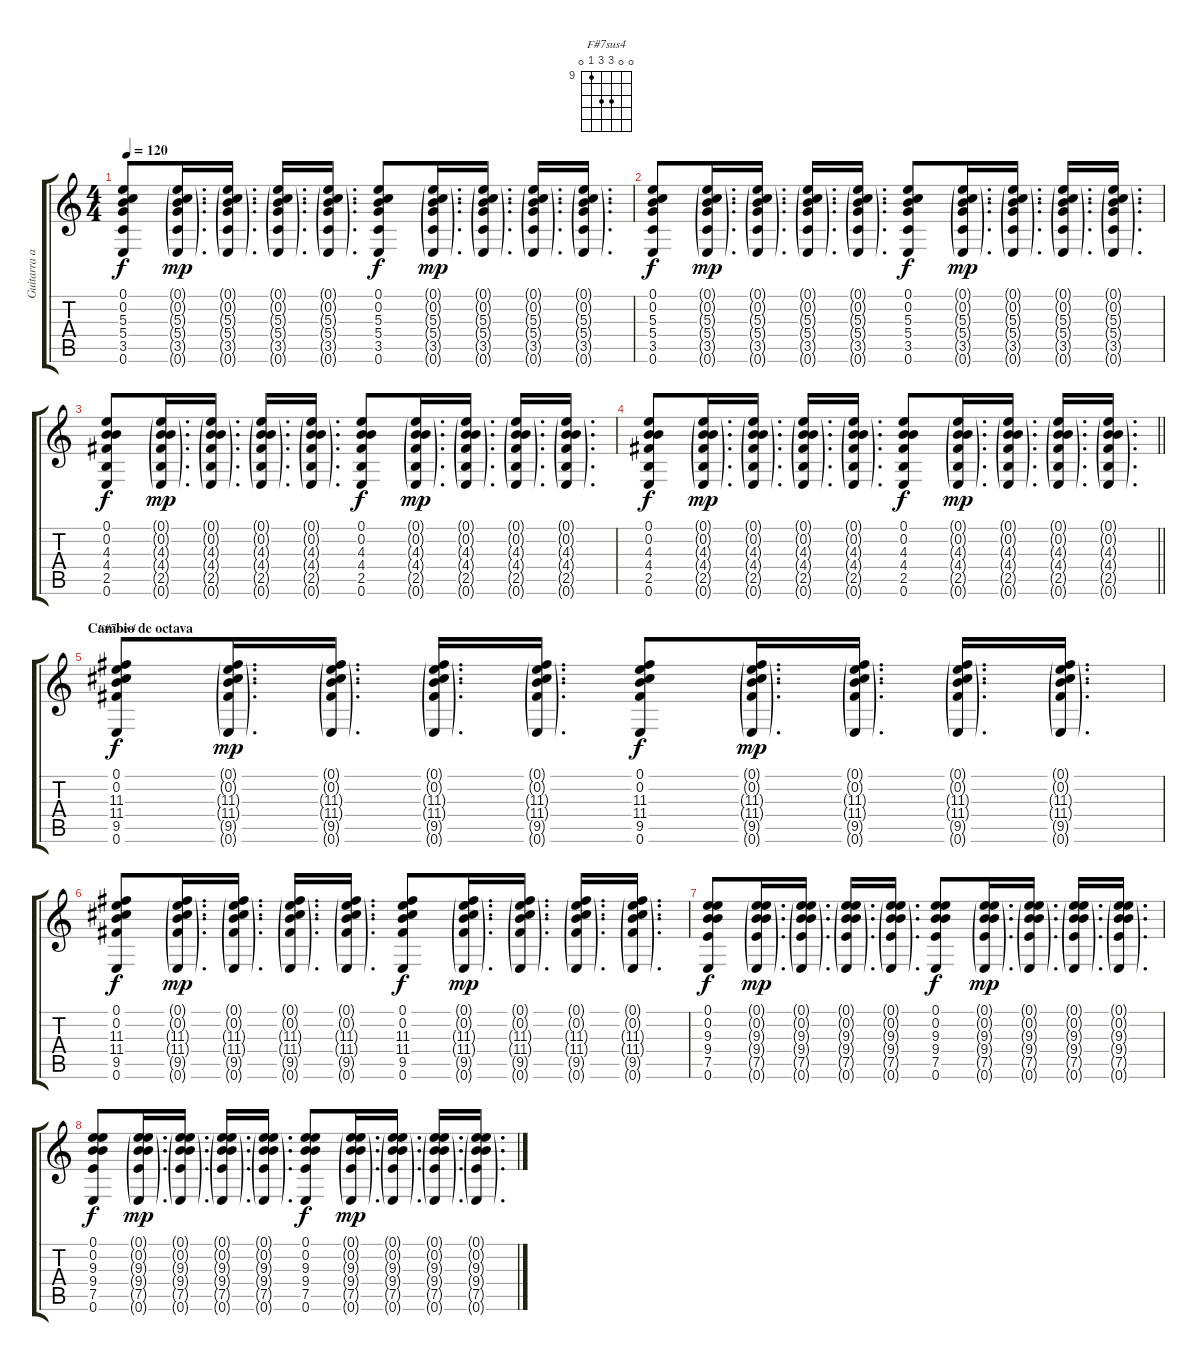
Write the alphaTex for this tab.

\track ("Guitarra acústica" "Guitarra a") {instrument acousticguitarsteel}
\staff {score tabs}
\tuning (E4 B3 G3 D3 A2 E2) {hide}
\chord ("F#7sus4" 0 0 11 11 9 0) {firstfret 9}
\ts (4 4)
\tempo 120
\clef g2
\ks c
(0.1 0.2 5.3 5.4 3.5 0.6).8{dy f} (0.1{g} 0.2{g} 5.3{g} 5.4{g} 3.5{g} 0.6{g}).16{d dy mp} (0.1{g} 0.2{g} 5.3{g} 5.4{g} 3.5{g} 0.6{g}).16{d} (0.1{g} 0.2{g} 5.3{g} 5.4{g} 3.5{g} 0.6{g}).16{d} (0.1{g} 0.2{g} 5.3{g} 5.4{g} 3.5{g} 0.6{g}).16{d} (0.1 0.2 5.3 5.4 3.5 0.6).8{dy f} (0.1{g} 0.2{g} 5.3{g} 5.4{g} 3.5{g} 0.6{g}).16{d dy mp} (0.1{g} 0.2{g} 5.3{g} 5.4{g} 3.5{g} 0.6{g}).16{d} (0.1{g} 0.2{g} 5.3{g} 5.4{g} 3.5{g} 0.6{g}).16{d} (0.1{g} 0.2{g} 5.3{g} 5.4{g} 3.5{g} 0.6{g}).16{d} |
(0.1 0.2 5.3 5.4 3.5 0.6).8{dy f} (0.1{g} 0.2{g} 5.3{g} 5.4{g} 3.5{g} 0.6{g}).16{d dy mp} (0.1{g} 0.2{g} 5.3{g} 5.4{g} 3.5{g} 0.6{g}).16{d} (0.1{g} 0.2{g} 5.3{g} 5.4{g} 3.5{g} 0.6{g}).16{d} (0.1{g} 0.2{g} 5.3{g} 5.4{g} 3.5{g} 0.6{g}).16{d} (0.1 0.2 5.3 5.4 3.5 0.6).8{dy f} (0.1{g} 0.2{g} 5.3{g} 5.4{g} 3.5{g} 0.6{g}).16{d dy mp} (0.1{g} 0.2{g} 5.3{g} 5.4{g} 3.5{g} 0.6{g}).16{d} (0.1{g} 0.2{g} 5.3{g} 5.4{g} 3.5{g} 0.6{g}).16{d} (0.1{g} 0.2{g} 5.3{g} 5.4{g} 3.5{g} 0.6{g}).16{d} |
(0.1 0.2 4.3 4.4 2.5 0.6).8{dy f} (0.1{g} 0.2{g} 4.3{g} 4.4{g} 2.5{g} 0.6{g}).16{d dy mp} (0.1{g} 0.2{g} 4.3{g} 4.4{g} 2.5{g} 0.6{g}).16{d} (0.1{g} 0.2{g} 4.3{g} 4.4{g} 2.5{g} 0.6{g}).16{d} (0.1{g} 0.2{g} 4.3{g} 4.4{g} 2.5{g} 0.6{g}).16{d} (0.1 0.2 4.3 4.4 2.5 0.6).8{dy f} (0.1{g} 0.2{g} 4.3{g} 4.4{g} 2.5{g} 0.6{g}).16{d dy mp} (0.1{g} 0.2{g} 4.3{g} 4.4{g} 2.5{g} 0.6{g}).16{d} (0.1{g} 0.2{g} 4.3{g} 4.4{g} 2.5{g} 0.6{g}).16{d} (0.1{g} 0.2{g} 4.3{g} 4.4{g} 2.5{g} 0.6{g}).16{d} |
\barLineRight lightlight
(0.1 0.2 4.3 4.4 2.5 0.6).8{dy f} (0.1{g} 0.2{g} 4.3{g} 4.4{g} 2.5{g} 0.6{g}).16{d dy mp} (0.1{g} 0.2{g} 4.3{g} 4.4{g} 2.5{g} 0.6{g}).16{d} (0.1{g} 0.2{g} 4.3{g} 4.4{g} 2.5{g} 0.6{g}).16{d} (0.1{g} 0.2{g} 4.3{g} 4.4{g} 2.5{g} 0.6{g}).16{d} (0.1 0.2 4.3 4.4 2.5 0.6).8{dy f} (0.1{g} 0.2{g} 4.3{g} 4.4{g} 2.5{g} 0.6{g}).16{d dy mp} (0.1{g} 0.2{g} 4.3{g} 4.4{g} 2.5{g} 0.6{g}).16{d} (0.1{g} 0.2{g} 4.3{g} 4.4{g} 2.5{g} 0.6{g}).16{d} (0.1{g} 0.2{g} 4.3{g} 4.4{g} 2.5{g} 0.6{g}).16{d} |
\section ("" "Cambio de octava")
(0.1 0.2 11.3 11.4 9.5 0.6).8{ch "F#7sus4" dy f} (0.1{g} 0.2{g} 11.3{g} 11.4{g} 9.5{g} 0.6{g}).16{d dy mp} (0.1{g} 0.2{g} 11.3{g} 11.4{g} 9.5{g} 0.6{g}).16{d} (0.1{g} 0.2{g} 11.3{g} 11.4{g} 9.5{g} 0.6{g}).16{d} (0.1{g} 0.2{g} 11.3{g} 11.4{g} 9.5{g} 0.6{g}).16{d} (0.1 0.2 11.3 11.4 9.5 0.6).8{dy f} (0.1{g} 0.2{g} 11.3{g} 11.4{g} 9.5{g} 0.6{g}).16{d dy mp} (0.1{g} 0.2{g} 11.3{g} 11.4{g} 9.5{g} 0.6{g}).16{d} (0.1{g} 0.2{g} 11.3{g} 11.4{g} 9.5{g} 0.6{g}).16{d} (0.1{g} 0.2{g} 11.3{g} 11.4{g} 9.5{g} 0.6{g}).16{d} |
(0.1 0.2 11.3 11.4 9.5 0.6).8{dy f} (0.1{g} 0.2{g} 11.3{g} 11.4{g} 9.5{g} 0.6{g}).16{d dy mp} (0.1{g} 0.2{g} 11.3{g} 11.4{g} 9.5{g} 0.6{g}).16{d} (0.1{g} 0.2{g} 11.3{g} 11.4{g} 9.5{g} 0.6{g}).16{d} (0.1{g} 0.2{g} 11.3{g} 11.4{g} 9.5{g} 0.6{g}).16{d} (0.1 0.2 11.3 11.4 9.5 0.6).8{dy f} (0.1{g} 0.2{g} 11.3{g} 11.4{g} 9.5{g} 0.6{g}).16{d dy mp} (0.1{g} 0.2{g} 11.3{g} 11.4{g} 9.5{g} 0.6{g}).16{d} (0.1{g} 0.2{g} 11.3{g} 11.4{g} 9.5{g} 0.6{g}).16{d} (0.1{g} 0.2{g} 11.3{g} 11.4{g} 9.5{g} 0.6{g}).16{d} |
(0.1 0.2 9.3 9.4 7.5 0.6).8{dy f} (0.1{g} 0.2{g} 9.3{g} 9.4{g} 7.5{g} 0.6{g}).16{d dy mp} (0.1{g} 0.2{g} 9.3{g} 9.4{g} 7.5{g} 0.6{g}).16{d} (0.1{g} 0.2{g} 9.3{g} 9.4{g} 7.5{g} 0.6{g}).16{d} (0.1{g} 0.2{g} 9.3{g} 9.4{g} 7.5{g} 0.6{g}).16{d} (0.1 0.2 9.3 9.4 7.5 0.6).8{dy f} (0.1{g} 0.2{g} 9.3{g} 9.4{g} 7.5{g} 0.6{g}).16{d dy mp} (0.1{g} 0.2{g} 9.3{g} 9.4{g} 7.5{g} 0.6{g}).16{d} (0.1{g} 0.2{g} 9.3{g} 9.4{g} 7.5{g} 0.6{g}).16{d} (0.1{g} 0.2{g} 9.3{g} 9.4{g} 7.5{g} 0.6{g}).16{d} |
(0.1 0.2 9.3 9.4 7.5 0.6).8{dy f} (0.1{g} 0.2{g} 9.3{g} 9.4{g} 7.5{g} 0.6{g}).16{d dy mp} (0.1{g} 0.2{g} 9.3{g} 9.4{g} 7.5{g} 0.6{g}).16{d} (0.1{g} 0.2{g} 9.3{g} 9.4{g} 7.5{g} 0.6{g}).16{d} (0.1{g} 0.2{g} 9.3{g} 9.4{g} 7.5{g} 0.6{g}).16{d} (0.1 0.2 9.3 9.4 7.5 0.6).8{dy f} (0.1{g} 0.2{g} 9.3{g} 9.4{g} 7.5{g} 0.6{g}).16{d dy mp} (0.1{g} 0.2{g} 9.3{g} 9.4{g} 7.5{g} 0.6{g}).16{d} (0.1{g} 0.2{g} 9.3{g} 9.4{g} 7.5{g} 0.6{g}).16{d} (0.1{g} 0.2{g} 9.3{g} 9.4{g} 7.5{g} 0.6{g}).16{d}
